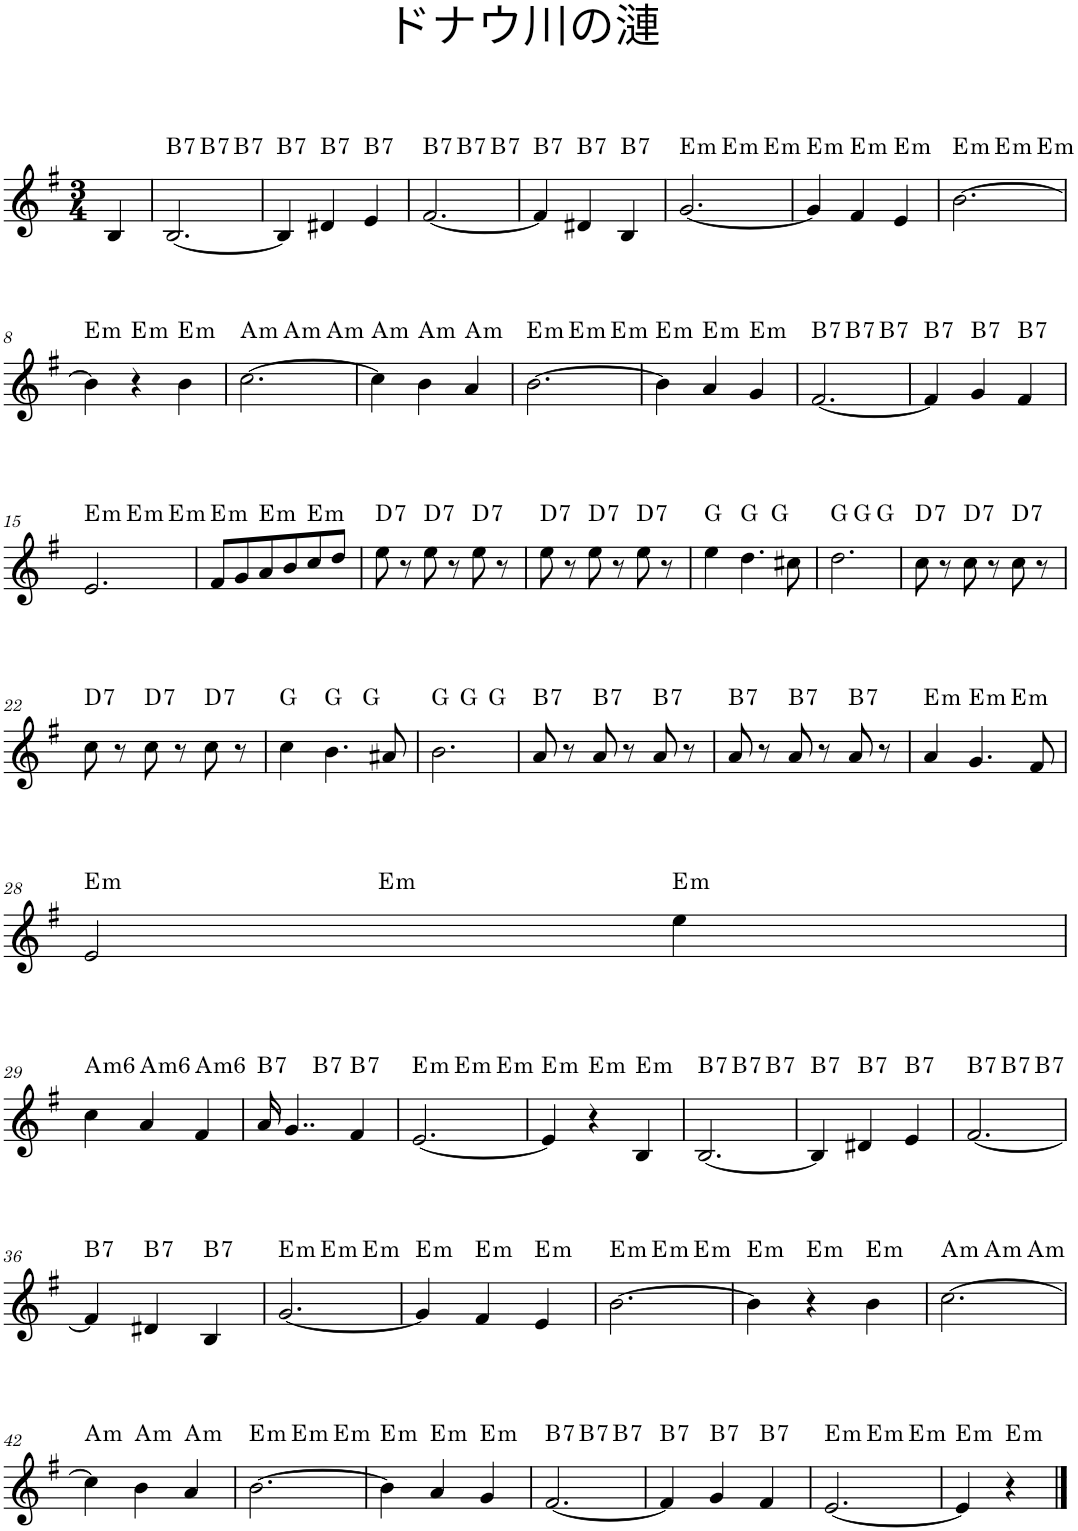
**kern	**harte
*part1	*part1
*staff1	*
*I"Piano	*
*I'Pno.	*
*clefG2	*
*k[f#]	*
*M3/4	*
=	=
4B/	.
=1	=1
!	!LO:H:kt=7
*^	*
*	*^	*
[<2.B/	4ryy	2ryy	B:7
!	!	!	!LO:H:kt=7
.	2ryy	.	B:7
!	!	!	!LO:H:kt=7
.	.	4ryy	B:7
=2	=2	=2	=2
!	!	!	!LO:H:kt=7
*v	*v	*v	*
4B/]	B:7
!	!LO:H:kt=7
4d#X/	B:7
!	!LO:H:kt=7
4e/	B:7
=3	=3
!	!LO:H:kt=7
*^	*
*	*^	*
[<2.f#/	4ryy	2ryy	B:7
!	!	!	!LO:H:kt=7
.	2ryy	.	B:7
!	!	!	!LO:H:kt=7
.	.	4ryy	B:7
=4	=4	=4	=4
!	!	!	!LO:H:kt=7
*v	*v	*v	*
4f#/]	B:7
!	!LO:H:kt=7
4d#X/	B:7
!	!LO:H:kt=7
4B/	B:7
=5	=5
!	!LO:H:kt=m
*^	*
*	*^	*
[<2.g/	4ryy	2ryy	E:min
!	!	!	!LO:H:kt=m
.	2ryy	.	E:min
!	!	!	!LO:H:kt=m
.	.	4ryy	E:min
=6	=6	=6	=6
!	!	!	!LO:H:kt=m
*v	*v	*v	*
4g/]	E:min
!	!LO:H:kt=m
4f#/	E:min
!	!LO:H:kt=m
4e/	E:min
=7	=7
!	!LO:H:kt=m
*^	*
*	*^	*
[2.b\	4ryy	2ryy	E:min
!	!	!	!LO:H:kt=m
.	2ryy	.	E:min
!	!	!	!LO:H:kt=m
.	.	4ryy	E:min
!!LO:LB:g=z	!!	!!
=8	=8	=8	=8
!	!	!	!LO:H:kt=m
*v	*v	*v	*
4b\]	E:min
!	!LO:H:kt=m
4r	E:min
!	!LO:H:kt=m
4b\	E:min
=9	=9
!	!LO:H:kt=m
*^	*
*	*^	*
[>2.cc\	4ryy	2ryy	A:min
!	!	!	!LO:H:kt=m
.	2ryy	.	A:min
!	!	!	!LO:H:kt=m
.	.	4ryy	A:min
=10	=10	=10	=10
!	!	!	!LO:H:kt=m
*v	*v	*v	*
4cc\]	A:min
!	!LO:H:kt=m
4b\	A:min
!	!LO:H:kt=m
4a/	A:min
=11	=11
!	!LO:H:kt=m
*^	*
*	*^	*
[>2.b\	4ryy	2ryy	E:min
!	!	!	!LO:H:kt=m
.	2ryy	.	E:min
!	!	!	!LO:H:kt=m
.	.	4ryy	E:min
=12	=12	=12	=12
!	!	!	!LO:H:kt=m
*v	*v	*v	*
4b\]	E:min
!	!LO:H:kt=m
4a/	E:min
!	!LO:H:kt=m
4g/	E:min
=13	=13
!	!LO:H:kt=7
*^	*
*	*^	*
[<2.f#/	4ryy	2ryy	B:7
!	!	!	!LO:H:kt=7
.	2ryy	.	B:7
!	!	!	!LO:H:kt=7
.	.	4ryy	B:7
=14	=14	=14	=14
!	!	!	!LO:H:kt=7
*v	*v	*v	*
4f#/]	B:7
!	!LO:H:kt=7
4g/	B:7
!	!LO:H:kt=7
4f#/	B:7
!!LO:LB:g=z
=15	=15
!	!LO:H:kt=m
*^	*
*	*^	*
2.e/	4ryy	2ryy	E:min
!	!	!	!LO:H:kt=m
.	2ryy	.	E:min
!	!	!	!LO:H:kt=m
.	.	4ryy	E:min
=16	=16	=16	=16
!	!	!	!LO:H:kt=m
*v	*v	*v	*
8f#/L	E:min
8g/	.
!	!LO:H:kt=m
8a/	E:min
8b/	.
!	!LO:H:kt=m
8cc/	E:min
8dd/J	.
=17	=17
!	!LO:H:kt=7
8ee\	D:7
8r	.
!	!LO:H:kt=7
8ee\	D:7
8r	.
!	!LO:H:kt=7
8ee\	D:7
8r	.
=18	=18
!	!LO:H:kt=7
8ee\	D:7
8r	.
!	!LO:H:kt=7
8ee\	D:7
8r	.
!	!LO:H:kt=7
8ee\	D:7
8r	.
=19	=19
*^	*
4ee\	2ryy	G:maj
4.dd\	.	G:maj
.	4ryy	G:maj
8cc#X\	.	.
=20	=20	=20
*	*^	*
2.dd\	4ryy	2ryy	G:maj
.	2ryy	.	G:maj
.	.	4ryy	G:maj
=21	=21	=21	=21
!	!	!	!LO:H:kt=7
*v	*v	*v	*
8cc\	D:7
8r	.
!	!LO:H:kt=7
8cc\	D:7
8r	.
!	!LO:H:kt=7
8cc\	D:7
8r	.
!!LO:LB:g=z
=22	=22
!	!LO:H:kt=7
8cc\	D:7
8r	.
!	!LO:H:kt=7
8cc\	D:7
8r	.
!	!LO:H:kt=7
8cc\	D:7
8r	.
=23	=23
*^	*
4cc\	2ryy	G:maj
4.b\	.	G:maj
.	4ryy	G:maj
8a#X/	.	.
=24	=24	=24
*	*^	*
2.b\	4ryy	2ryy	G:maj
.	2ryy	.	G:maj
.	.	4ryy	G:maj
=25	=25	=25	=25
!	!	!	!LO:H:kt=7
*v	*v	*v	*
8a/	B:7
8r	.
!	!LO:H:kt=7
8a/	B:7
8r	.
!	!LO:H:kt=7
8a/	B:7
8r	.
=26	=26
!	!LO:H:kt=7
8a/	B:7
8r	.
!	!LO:H:kt=7
8a/	B:7
8r	.
!	!LO:H:kt=7
8a/	B:7
8r	.
=27	=27
!	!LO:H:kt=m
*^	*
4a/	2ryy	E:min
!	!	!LO:H:kt=m
4.g/	.	E:min
!	!	!LO:H:kt=m
.	4ryy	E:min
8f#/	.	.
!!LO:LB:g=z	!!
=28	=28	=28
!	!	!LO:H:kt=m
2e/	4ryy	E:min
!	!	!LO:H:kt=m
.	2ryy	E:min
!	!	!LO:H:kt=m
4ee\	.	E:min
!!LO:LB:g=z	!!
=29	=29	=29
!	!	!LO:H:kt=m6
*v	*v	*
4cc\	A:min6
!	!LO:H:kt=m6
4a/	A:min6
!	!LO:H:kt=m6
4f#/	A:min6
=30	=30
!	!LO:H:kt=7
*^	*
16a/	4ryy	B:7
4..g/	.	.
!	!	!LO:H:kt=7
.	2ryy	B:7
!	!	!LO:H:kt=7
4f#/	.	B:7
=31	=31	=31
!	!	!LO:H:kt=m
*	*^	*
[<2.e/	4ryy	2ryy	E:min
!	!	!	!LO:H:kt=m
.	2ryy	.	E:min
!	!	!	!LO:H:kt=m
.	.	4ryy	E:min
=32	=32	=32	=32
!	!	!	!LO:H:kt=m
*v	*v	*v	*
4e/]	E:min
!	!LO:H:kt=m
4r	E:min
!	!LO:H:kt=m
4B/	E:min
=33	=33
!	!LO:H:kt=7
*^	*
*	*^	*
[<2.B/	4ryy	2ryy	B:7
!	!	!	!LO:H:kt=7
.	2ryy	.	B:7
!	!	!	!LO:H:kt=7
.	.	4ryy	B:7
=34	=34	=34	=34
!	!	!	!LO:H:kt=7
*v	*v	*v	*
4B/]	B:7
!	!LO:H:kt=7
4d#X/	B:7
!	!LO:H:kt=7
4e/	B:7
=35	=35
!	!LO:H:kt=7
*^	*
*	*^	*
[2.f#/	4ryy	2ryy	B:7
!	!	!	!LO:H:kt=7
.	2ryy	.	B:7
!	!	!	!LO:H:kt=7
.	.	4ryy	B:7
!!LO:LB:g=z	!!	!!
=36	=36	=36	=36
!	!	!	!LO:H:kt=7
*v	*v	*v	*
4f#/]	B:7
!	!LO:H:kt=7
4d#X/	B:7
!	!LO:H:kt=7
4B/	B:7
=37	=37
!	!LO:H:kt=m
*^	*
*	*^	*
[<2.g/	4ryy	2ryy	E:min
!	!	!	!LO:H:kt=m
.	2ryy	.	E:min
!	!	!	!LO:H:kt=m
.	.	4ryy	E:min
=38	=38	=38	=38
!	!	!	!LO:H:kt=m
*v	*v	*v	*
4g/]	E:min
!	!LO:H:kt=m
4f#/	E:min
!	!LO:H:kt=m
4e/	E:min
=39	=39
!	!LO:H:kt=m
*^	*
*	*^	*
[>2.b\	4ryy	2ryy	E:min
!	!	!	!LO:H:kt=m
.	2ryy	.	E:min
!	!	!	!LO:H:kt=m
.	.	4ryy	E:min
=40	=40	=40	=40
!	!	!	!LO:H:kt=m
*v	*v	*v	*
4b\]	E:min
!	!LO:H:kt=m
4r	E:min
!	!LO:H:kt=m
4b\	E:min
=41	=41
!	!LO:H:kt=m
*^	*
*	*^	*
[2.cc\	4ryy	2ryy	A:min
!	!	!	!LO:H:kt=m
.	2ryy	.	A:min
!	!	!	!LO:H:kt=m
.	.	4ryy	A:min
!!LO:LB:g=z	!!	!!
=42	=42	=42	=42
!	!	!	!LO:H:kt=m
*v	*v	*v	*
4cc\]	A:min
!	!LO:H:kt=m
4b\	A:min
!	!LO:H:kt=m
4a/	A:min
=43	=43
!	!LO:H:kt=m
*^	*
*	*^	*
[>2.b\	4ryy	2ryy	E:min
!	!	!	!LO:H:kt=m
.	2ryy	.	E:min
!	!	!	!LO:H:kt=m
.	.	4ryy	E:min
=44	=44	=44	=44
!	!	!	!LO:H:kt=m
*v	*v	*v	*
4b\]	E:min
!	!LO:H:kt=m
4a/	E:min
!	!LO:H:kt=m
4g/	E:min
=45	=45
!	!LO:H:kt=7
*^	*
*	*^	*
[<2.f#/	4ryy	2ryy	B:7
!	!	!	!LO:H:kt=7
.	2ryy	.	B:7
!	!	!	!LO:H:kt=7
.	.	4ryy	B:7
=46	=46	=46	=46
!	!	!	!LO:H:kt=7
*v	*v	*v	*
4f#/]	B:7
!	!LO:H:kt=7
4g/	B:7
!	!LO:H:kt=7
4f#/	B:7
=47	=47
!	!LO:H:kt=m
*^	*
*	*^	*
[<2.e/	4ryy	2ryy	E:min
!	!	!	!LO:H:kt=m
.	2ryy	.	E:min
!	!	!	!LO:H:kt=m
.	.	4ryy	E:min
=48	=48	=48	=48
!	!	!	!LO:H:kt=m
*v	*v	*v	*
4e/]	E:min
!	!LO:H:kt=m
4r	E:min
==	==
*-	*-
